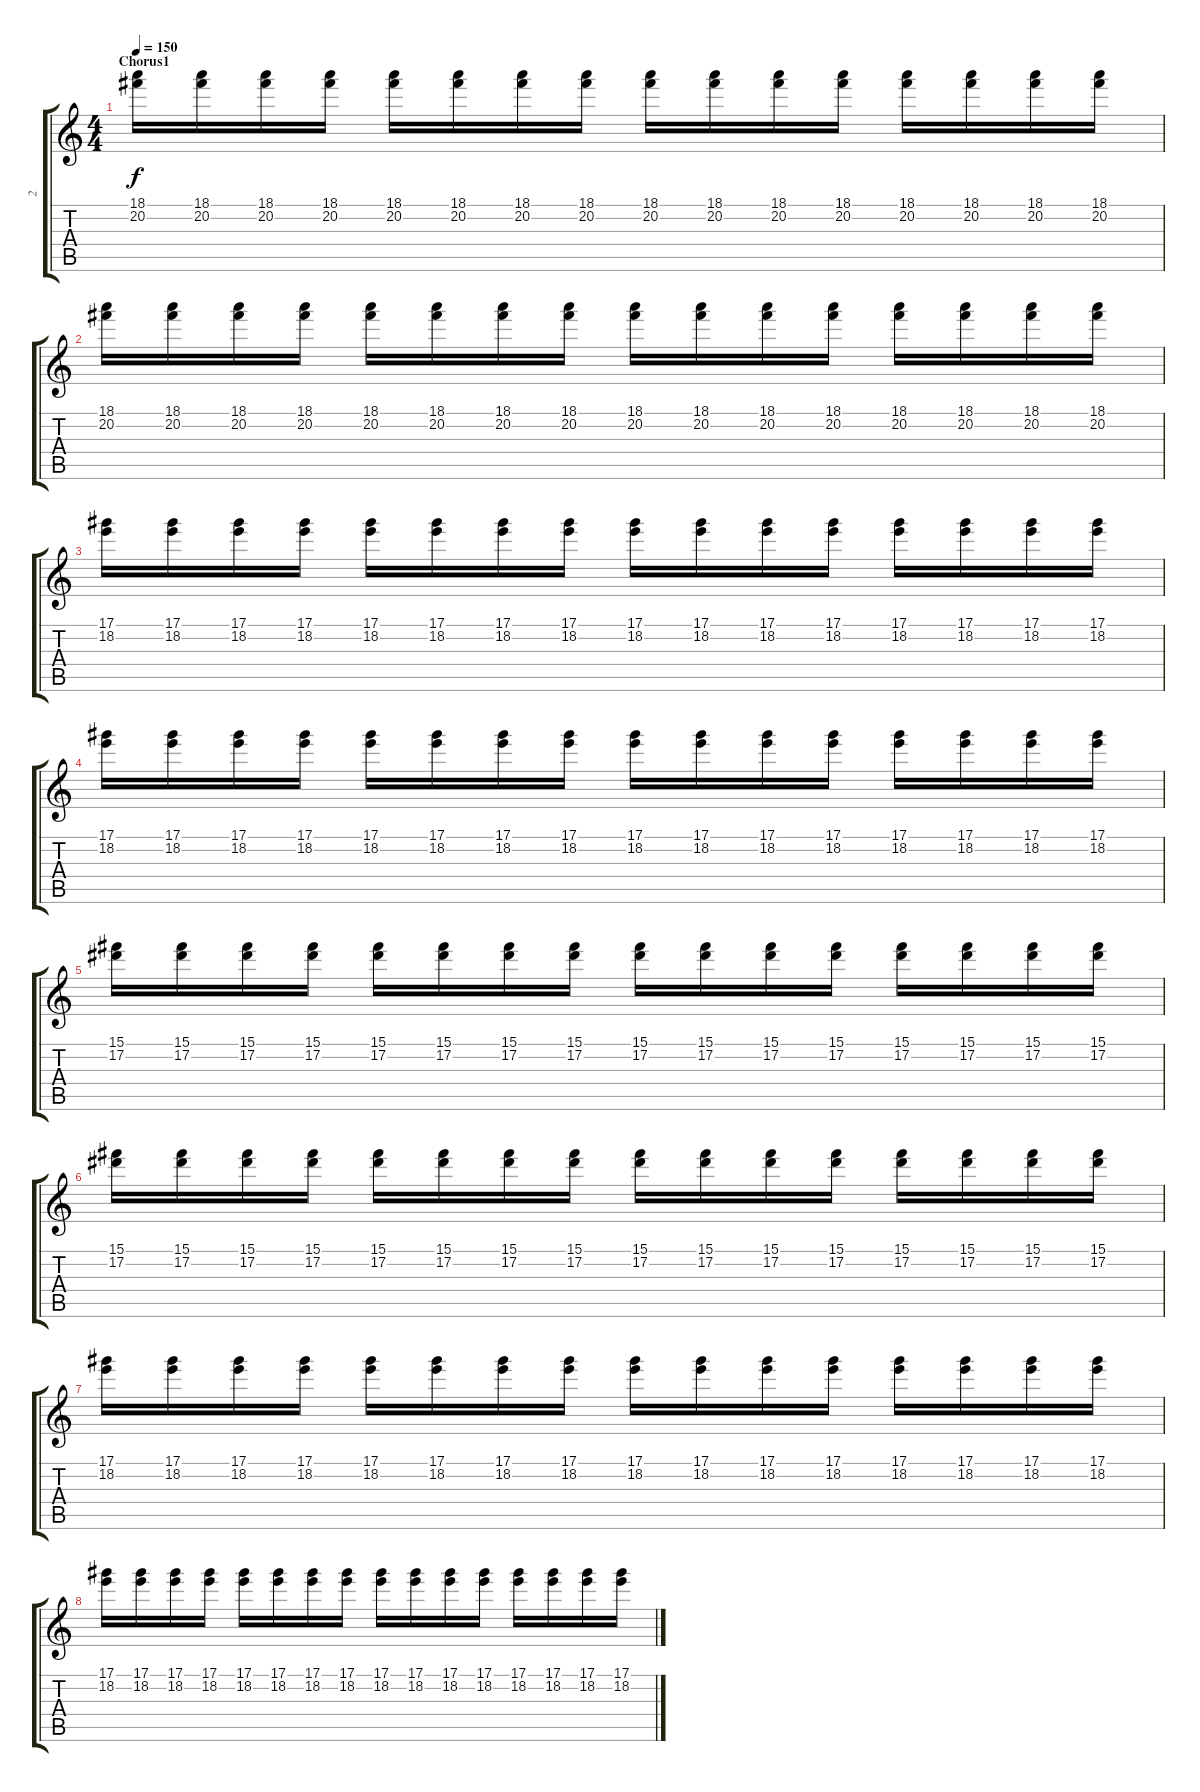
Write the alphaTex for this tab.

\track ("2" "2") {instrument electricguitarjazz}
\staff {score tabs}
\tuning (Eb4 Bb3 Gb3 Db3 Ab2 Db2) {hide}
\ts (4 4)
\section ("" "Chorus1")
\tempo 150
\clef g2
\ks c
(18.1 20.2).16{dy f} (18.1 20.2).16 (18.1 20.2).16 (18.1 20.2).16 (18.1 20.2).16 (18.1 20.2).16 (18.1 20.2).16 (18.1 20.2).16 (18.1 20.2).16 (18.1 20.2).16 (18.1 20.2).16 (18.1 20.2).16 (18.1 20.2).16 (18.1 20.2).16 (18.1 20.2).16 (18.1 20.2).16 |
(18.1 20.2).16 (18.1 20.2).16 (18.1 20.2).16 (18.1 20.2).16 (18.1 20.2).16 (18.1 20.2).16 (18.1 20.2).16 (18.1 20.2).16 (18.1 20.2).16 (18.1 20.2).16 (18.1 20.2).16 (18.1 20.2).16 (18.1 20.2).16 (18.1 20.2).16 (18.1 20.2).16 (18.1 20.2).16 |
(17.1 18.2).16 (17.1 18.2).16 (17.1 18.2).16 (17.1 18.2).16 (17.1 18.2).16 (17.1 18.2).16 (17.1 18.2).16 (17.1 18.2).16 (17.1 18.2).16 (17.1 18.2).16 (17.1 18.2).16 (17.1 18.2).16 (17.1 18.2).16 (17.1 18.2).16 (17.1 18.2).16 (17.1 18.2).16 |
(17.1 18.2).16 (17.1 18.2).16 (17.1 18.2).16 (17.1 18.2).16 (17.1 18.2).16 (17.1 18.2).16 (17.1 18.2).16 (17.1 18.2).16 (17.1 18.2).16 (17.1 18.2).16 (17.1 18.2).16 (17.1 18.2).16 (17.1 18.2).16 (17.1 18.2).16 (17.1 18.2).16 (17.1 18.2).16 |
(15.1 17.2).16 (15.1 17.2).16 (15.1 17.2).16 (15.1 17.2).16 (15.1 17.2).16 (15.1 17.2).16 (15.1 17.2).16 (15.1 17.2).16 (15.1 17.2).16 (15.1 17.2).16 (15.1 17.2).16 (15.1 17.2).16 (15.1 17.2).16 (15.1 17.2).16 (15.1 17.2).16 (15.1 17.2).16 |
(15.1 17.2).16 (15.1 17.2).16 (15.1 17.2).16 (15.1 17.2).16 (15.1 17.2).16 (15.1 17.2).16 (15.1 17.2).16 (15.1 17.2).16 (15.1 17.2).16 (15.1 17.2).16 (15.1 17.2).16 (15.1 17.2).16 (15.1 17.2).16 (15.1 17.2).16 (15.1 17.2).16 (15.1 17.2).16 |
(17.1 18.2).16 (17.1 18.2).16 (17.1 18.2).16 (17.1 18.2).16 (17.1 18.2).16 (17.1 18.2).16 (17.1 18.2).16 (17.1 18.2).16 (17.1 18.2).16 (17.1 18.2).16 (17.1 18.2).16 (17.1 18.2).16 (17.1 18.2).16 (17.1 18.2).16 (17.1 18.2).16 (17.1 18.2).16 |
(17.1 18.2).16 (17.1 18.2).16 (17.1 18.2).16 (17.1 18.2).16 (17.1 18.2).16 (17.1 18.2).16 (17.1 18.2).16 (17.1 18.2).16 (17.1 18.2).16 (17.1 18.2).16 (17.1 18.2).16 (17.1 18.2).16 (17.1 18.2).16 (17.1 18.2).16 (17.1 18.2).16 (17.1 18.2).16
